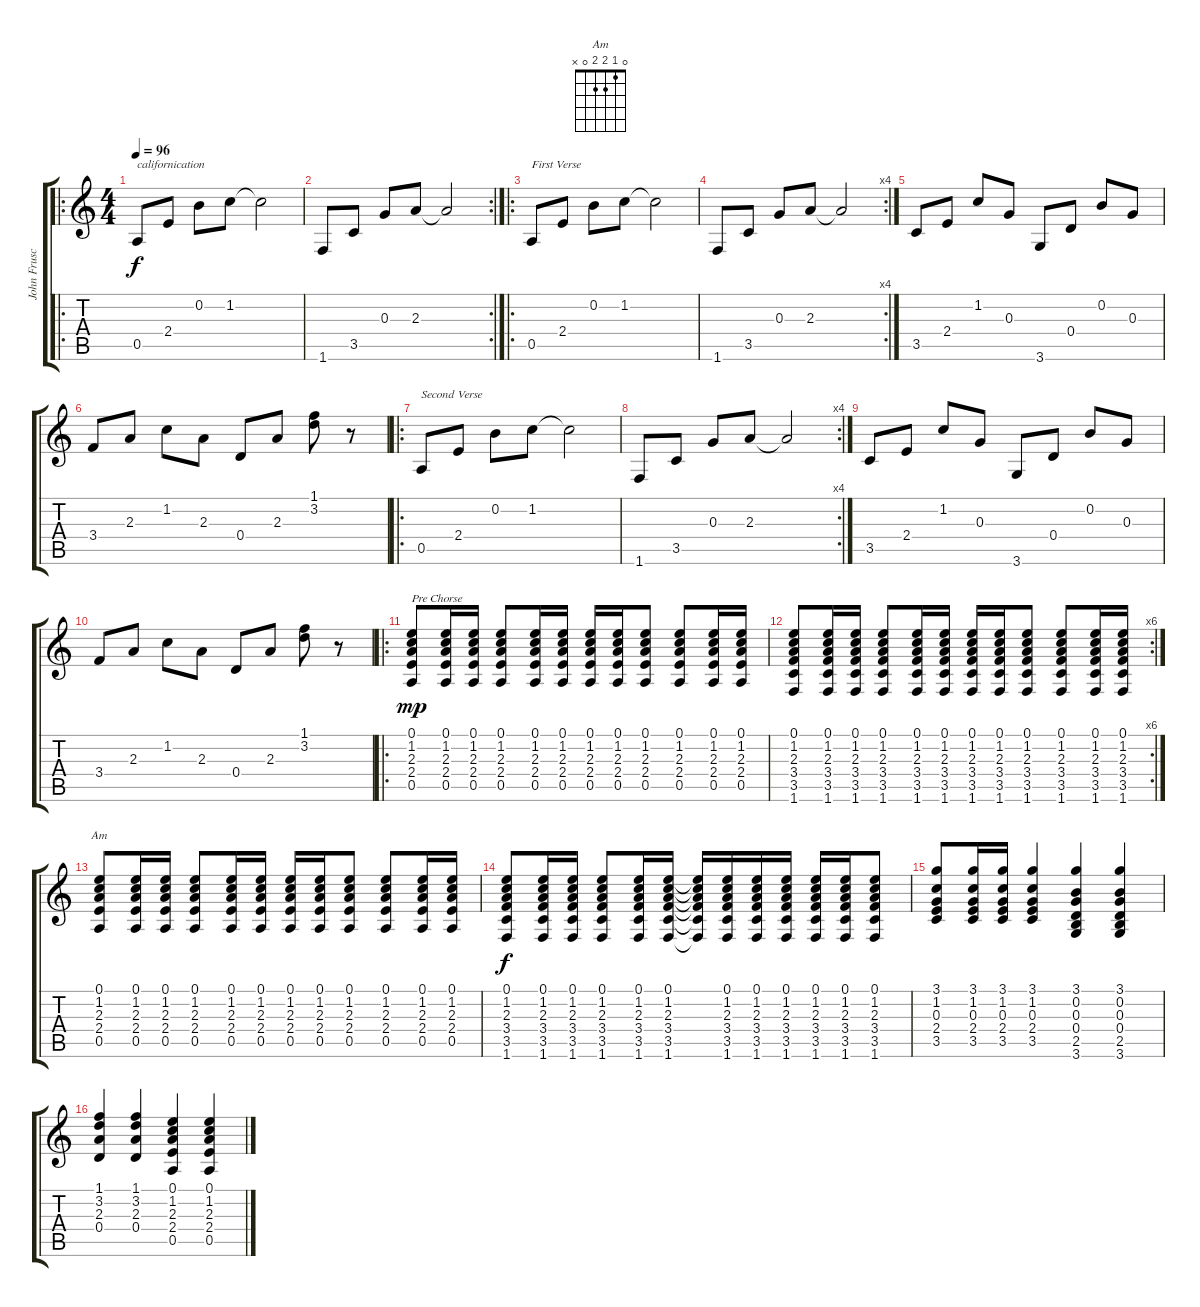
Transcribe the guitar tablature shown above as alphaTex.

\track ("John Frusciante" "John Frusc") {instrument electricguitarclean}
\staff {score tabs}
\tuning (E4 B3 G3 D3 A2 E2) {hide}
\chord ("Am" 0 1 2 2 0 x)
\ro
\ts (4 4)
\tempo 96
\clef g2
\ks c
0.5.8{txt "californication" dy f instrument electricguitarclean} 2.4.8 0.2.8 1.2.8 1.2{t}.2 |
\rc 2
1.6.8 3.5.8 0.3.8 2.3.8 2.3{t}.2 |
\ro
0.5.8{txt "First Verse"} 2.4.8 0.2.8 1.2.8 1.2{t}.2 |
\rc 4
1.6.8 3.5.8 0.3.8 2.3.8 2.3{t}.2 |
3.5.8 2.4.8 1.2.8 0.3.8 3.6.8 0.4.8 0.2.8 0.3.8 |
3.4.8 2.3.8 1.2.8 2.3.8 0.4.8 2.3.8 (1.1 3.2).8 r.8 |
\ro
0.5.8{txt "Second Verse"} 2.4.8 0.2.8 1.2.8 1.2{t}.2 |
\rc 4
1.6.8 3.5.8 0.3.8 2.3.8 2.3{t}.2 |
3.5.8 2.4.8 1.2.8 0.3.8 3.6.8 0.4.8 0.2.8 0.3.8 |
3.4.8 2.3.8 1.2.8 2.3.8 0.4.8 2.3.8 (1.1 3.2).8 r.8 |
\ro
(0.1 1.2 2.3 2.4 0.5).8{txt "Pre Chorse" dy mp} (0.1 1.2 2.3 2.4 0.5).16 (0.1 1.2 2.3 2.4 0.5).16 (0.1 1.2 2.3 2.4 0.5).8 (0.1 1.2 2.3 2.4 0.5).16 (0.1 1.2 2.3 2.4 0.5).16 (0.1 1.2 2.3 2.4 0.5).16 (0.1 1.2 2.3 2.4 0.5).16 (0.1 1.2 2.3 2.4 0.5).8 (0.1 1.2 2.3 2.4 0.5).8 (0.1 1.2 2.3 2.4 0.5).16 (0.1 1.2 2.3 2.4 0.5).16 |
\rc 6
(0.1 1.2 2.3 3.4 3.5 1.6).8 (0.1 1.2 2.3 3.4 3.5 1.6).16 (0.1 1.2 2.3 3.4 3.5 1.6).16 (0.1 1.2 2.3 3.4 3.5 1.6).8 (0.1 1.2 2.3 3.4 3.5 1.6).16 (0.1 1.2 2.3 3.4 3.5 1.6).16 (0.1 1.2 2.3 3.4 3.5 1.6).16 (0.1 1.2 2.3 3.4 3.5 1.6).16 (0.1 1.2 2.3 3.4 3.5 1.6).8 (0.1 1.2 2.3 3.4 3.5 1.6).8 (0.1 1.2 2.3 3.4 3.5 1.6).16 (0.1 1.2 2.3 3.4 3.5 1.6).16 |
(0.1 1.2 2.3 2.4 0.5).8{ch "Am"} (0.1 1.2 2.3 2.4 0.5).16 (0.1 1.2 2.3 2.4 0.5).16 (0.1 1.2 2.3 2.4 0.5).8 (0.1 1.2 2.3 2.4 0.5).16 (0.1 1.2 2.3 2.4 0.5).16 (0.1 1.2 2.3 2.4 0.5).16 (0.1 1.2 2.3 2.4 0.5).16 (0.1 1.2 2.3 2.4 0.5).8 (0.1 1.2 2.3 2.4 0.5).8 (0.1 1.2 2.3 2.4 0.5).16 (0.1 1.2 2.3 2.4 0.5).16 |
(0.1 1.2 2.3 3.4 3.5 1.6).8{dy f} (0.1 1.2 2.3 3.4 3.5 1.6).16 (0.1 1.2 2.3 3.4 3.5 1.6).16 (0.1 1.2 2.3 3.4 3.5 1.6).8 (0.1 1.2 2.3 3.4 3.5 1.6).16 (0.1 1.2 2.3 3.4 3.5 1.6).16 (0.1{t} 1.2{t} 2.3{t} 3.4{t} 3.5{t} 1.6{t}).16 (0.1 1.2 2.3 3.4 3.5 1.6).16 (0.1 1.2 2.3 3.4 3.5 1.6).16 (0.1 1.2 2.3 3.4 3.5 1.6).16 (0.1 1.2 2.3 3.4 3.5 1.6).16 (0.1 1.2 2.3 3.4 3.5 1.6).16 (0.1 1.2 2.3 3.4 3.5 1.6).8 |
(3.1 1.2 0.3 2.4 3.5).8 (3.1 1.2 0.3 2.4 3.5).16 (3.1 1.2 0.3 2.4 3.5).16 (3.1 1.2 0.3 2.4 3.5).4 (3.1 0.2 0.3 0.4 2.5 3.6).4 (3.1 0.2 0.3 0.4 2.5 3.6).4 |
(1.1 3.2 2.3 0.4).4 (1.1 3.2 2.3 0.4).4 (0.1 1.2 2.3 2.4 0.5).4 (0.1 1.2 2.3 2.4 0.5).4
